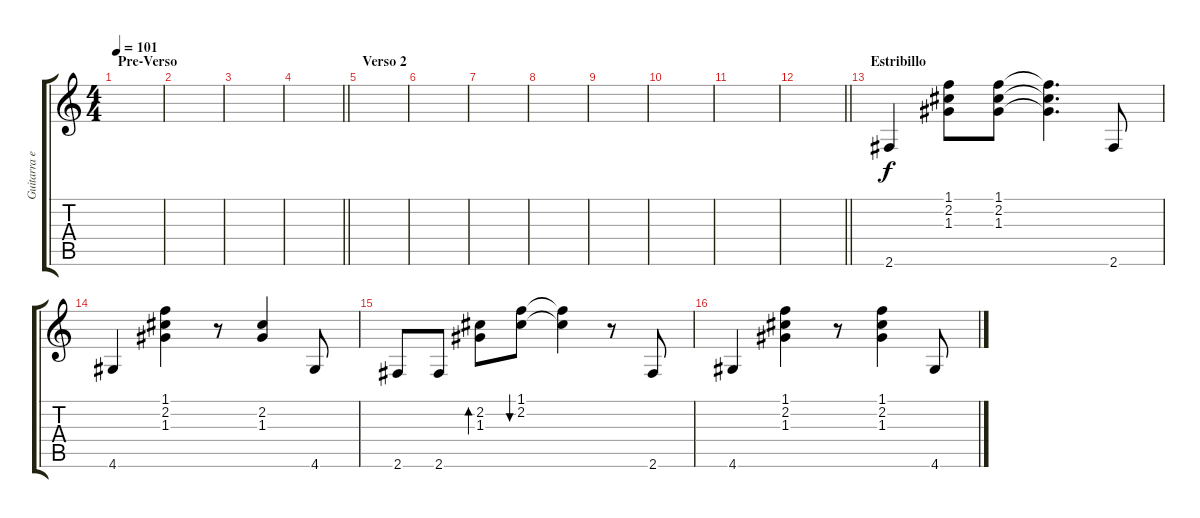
\track ("Guitarra estribillo" "Guitarra e") {instrument distortionguitar}
\staff {score tabs}
\tuning (E4 B3 G3 D3 A2 E2) {hide}
\ts (4 4)
\section ("" "Pre-Verso")
\tempo 101
\clef g2
\ks c
|
|
|
\barLineRight lightlight
|
\section ("" "Verso 2")
|
|
|
|
|
|
|
\barLineRight lightlight
|
\section ("" "Estribillo")
2.6.4 (1.1 2.2 1.3).8 (1.1 2.2 1.3).8 (1.1{t} 2.2{t} 1.3{t}).4{d} 2.6.8 |
4.6.4 (1.1 2.2 1.3).4 r.8 (2.2 1.3).4 4.6.8 |
2.6.8 2.6.8 (2.2 1.3).8{bd 120} (1.1 2.2).8{bu 120} (1.1{t} 2.2{t}).4 r.8 2.6.8 |
4.6.4 (1.1 2.2 1.3).4 r.8 (1.1 2.2 1.3).4 4.6.8
